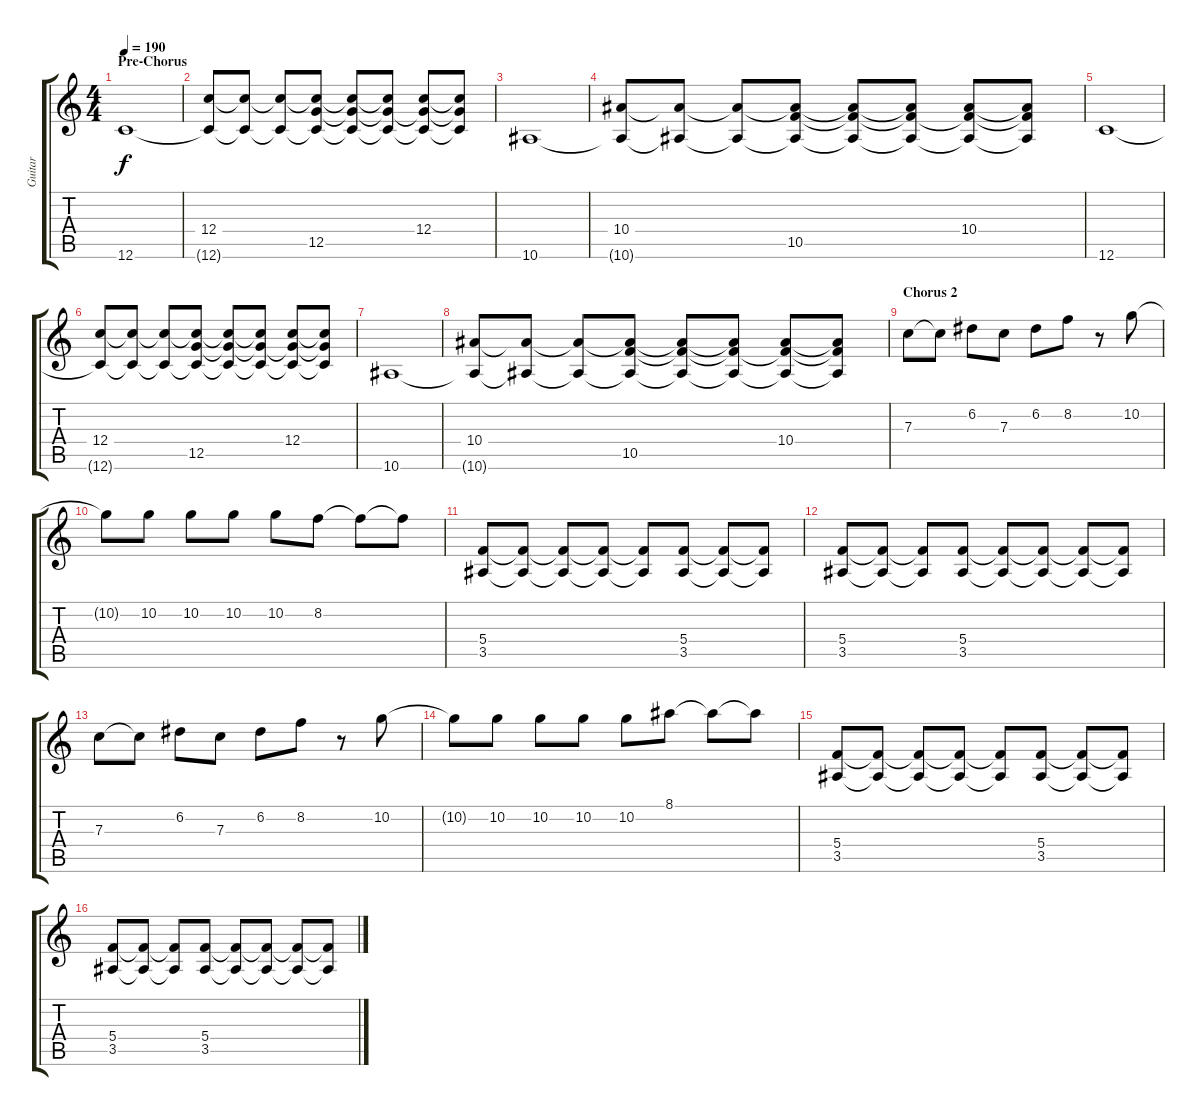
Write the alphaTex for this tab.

\track ("Guitar" "Guitar") {instrument overdrivenguitar}
\staff {score tabs}
\tuning (D4 A3 F3 C3 G2 C2) {hide}
\ts (4 4)
\section ("" "Pre-Chorus")
\tempo 190
\clef g2
\ks c
12.6.1{dy f instrument electricguitarmuted} |
(12.4 12.6{t}).8 (12.4{t} 12.6{t}).8 (12.4{t} 12.6{t}).8 (12.4{t} 12.5 12.6{t}).8 (12.4{t} 12.5{t} 12.6{t}).8 (12.4{t} 12.5{t} 12.6{t}).8 (12.4 12.5{t} 12.6{t}).8 (12.4{t} 12.5{t} 12.6{t}).8 |
10.6.1{instrument electricguitarmuted} |
(10.4 10.6{t}).8 (10.4{t} 10.6{t}).8 (10.4{t} 10.6{t}).8 (10.4{t} 10.5 10.6{t}).8 (10.4{t} 10.5{t} 10.6{t}).8 (10.4{t} 10.5{t} 10.6{t}).8 (10.4 10.5{t} 10.6{t}).8 (10.4{t} 10.5{t} 10.6{t}).8 |
12.6.1{instrument electricguitarmuted} |
(12.4 12.6{t}).8 (12.4{t} 12.6{t}).8 (12.4{t} 12.6{t}).8 (12.4{t} 12.5 12.6{t}).8 (12.4{t} 12.5{t} 12.6{t}).8 (12.4{t} 12.5{t} 12.6{t}).8 (12.4 12.5{t} 12.6{t}).8 (12.4{t} 12.5{t} 12.6{t}).8 |
10.6.1{instrument electricguitarmuted} |
(10.4 10.6{t}).8 (10.4{t} 10.6{t}).8 (10.4{t} 10.6{t}).8 (10.4{t} 10.5 10.6{t}).8 (10.4{t} 10.5{t} 10.6{t}).8 (10.4{t} 10.5{t} 10.6{t}).8 (10.4 10.5{t} 10.6{t}).8 (10.4{t} 10.5{t} 10.6{t}).8 |
\section ("" "Chorus 2")
7.3.8{instrument overdrivenguitar} 7.3{t}.8 6.2.8 7.3.8 6.2.8 8.2.8 r.8 10.2.8 |
10.2{t}.8 10.2.8 10.2.8 10.2.8 10.2.8 8.2.8 8.2{t}.8 8.2{t}.8 |
(5.4 3.5).8 (5.4{t} 3.5{t}).8 (5.4{t} 3.5{t}).8 (5.4{t} 3.5{t}).8 (5.4{t} 3.5{t}).8 (5.4 3.5).8 (5.4{t} 3.5{t}).8 (5.4{t} 3.5{t}).8 |
(5.4 3.5).8 (5.4{t} 3.5{t}).8 (5.4{t} 3.5{t}).8 (5.4 3.5).8 (5.4{t} 3.5{t}).8 (5.4{t} 3.5{t}).8 (5.4{t} 3.5{t}).8 (5.4{t} 3.5{t}).8 |
7.3.8 7.3{t}.8 6.2.8 7.3.8 6.2.8 8.2.8 r.8 10.2.8 |
10.2{t}.8 10.2.8 10.2.8 10.2.8 10.2.8 8.1.8 8.1{t}.8 8.1{t}.8 |
(5.4 3.5).8 (5.4{t} 3.5{t}).8 (5.4{t} 3.5{t}).8 (5.4{t} 3.5{t}).8 (5.4{t} 3.5{t}).8 (5.4 3.5).8 (5.4{t} 3.5{t}).8 (5.4{t} 3.5{t}).8 |
(5.4 3.5).8 (5.4{t} 3.5{t}).8 (5.4{t} 3.5{t}).8 (5.4 3.5).8 (5.4{t} 3.5{t}).8 (5.4{t} 3.5{t}).8 (5.4{t} 3.5{t}).8 (5.4{t} 3.5{t}).8
